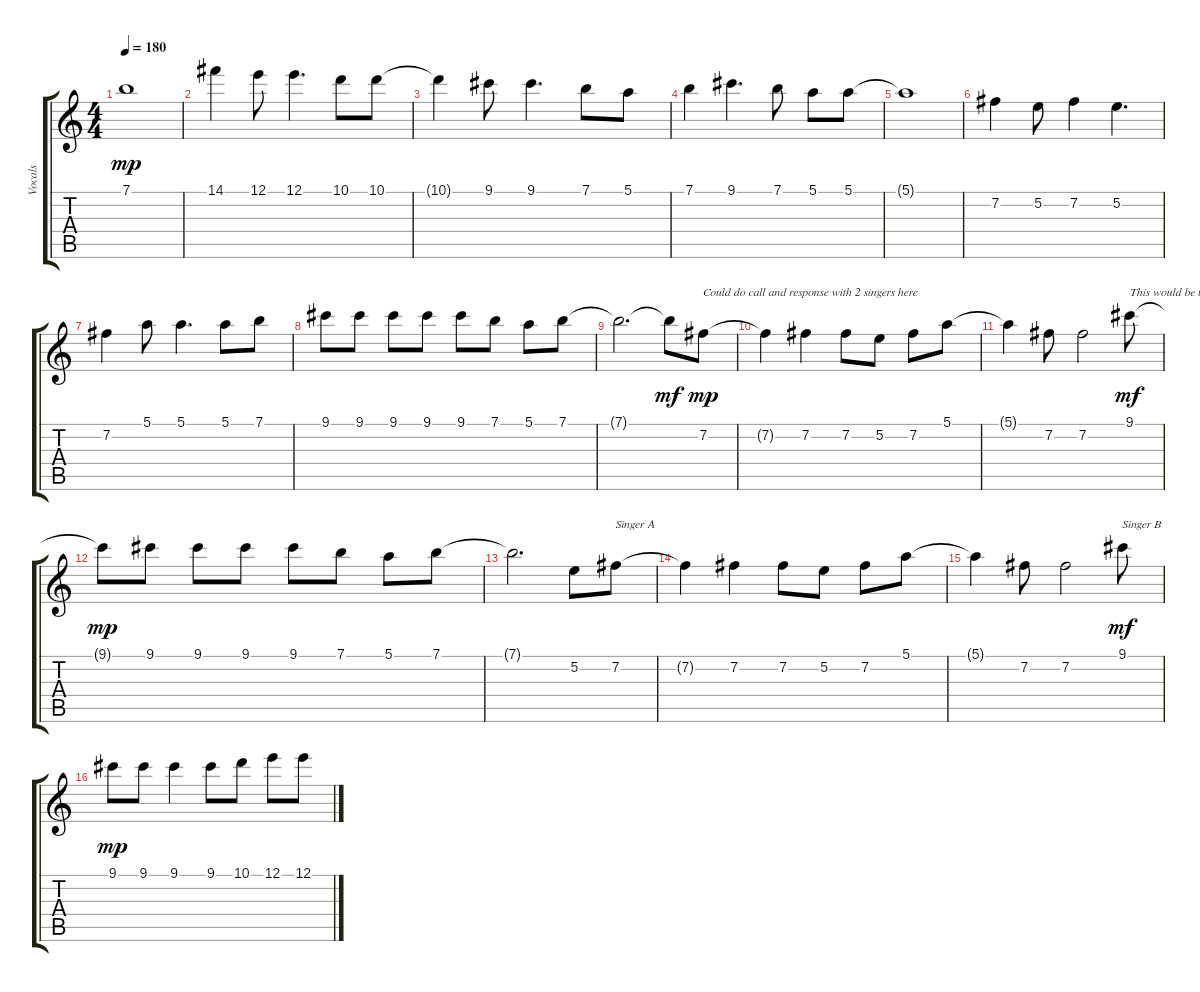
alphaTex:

\track ("Vocals" "Vocals") {instrument acousticguitarsteel}
\staff {score tabs}
\tuning (E4 B3 G3 D3 A2 E2) {hide}
\ts (4 4)
\tempo 180
\clef g2
\ks c
7.1.1{dy mp} |
14.1.4 12.1.8 12.1.4{d} 10.1.8 10.1.8 |
10.1{t}.4 9.1.8 9.1.4{d} 7.1.8 5.1.8 |
7.1.4 9.1.4{d} 7.1.8 5.1.8 5.1.8 |
5.1{t}.1 |
7.2.4 5.2.8 7.2.4 5.2.4{d} |
7.2.4 5.1.8 5.1.4{d} 5.1.8 7.1.8 |
9.1.8 9.1.8 9.1.8 9.1.8 9.1.8 7.1.8 5.1.8 7.1.8 |
7.1{t}.2{d} 7.1{t}.8{dy mf} 7.2.8{txt "Could do call and response with 2 singers here" dy mp} |
7.2{t}.4 7.2.4 7.2.8 5.2.8 7.2.8 5.1.8 |
5.1{t}.4 7.2.8 7.2.2 9.1.8{txt "This would be the \"response\"" dy mf} |
9.1{t}.8{dy mp} 9.1.8 9.1.8 9.1.8 9.1.8 7.1.8 5.1.8 7.1.8 |
7.1{t}.2{d} 5.2.8 7.2.8{txt "Singer A"} |
7.2{t}.4 7.2.4 7.2.8 5.2.8 7.2.8 5.1.8 |
5.1{t}.4 7.2.8 7.2.2 9.1.8{txt "Singer B" dy mf} |
9.1.8{dy mp} 9.1.8 9.1.4 9.1.8 10.1.8 12.1.8 12.1.8
